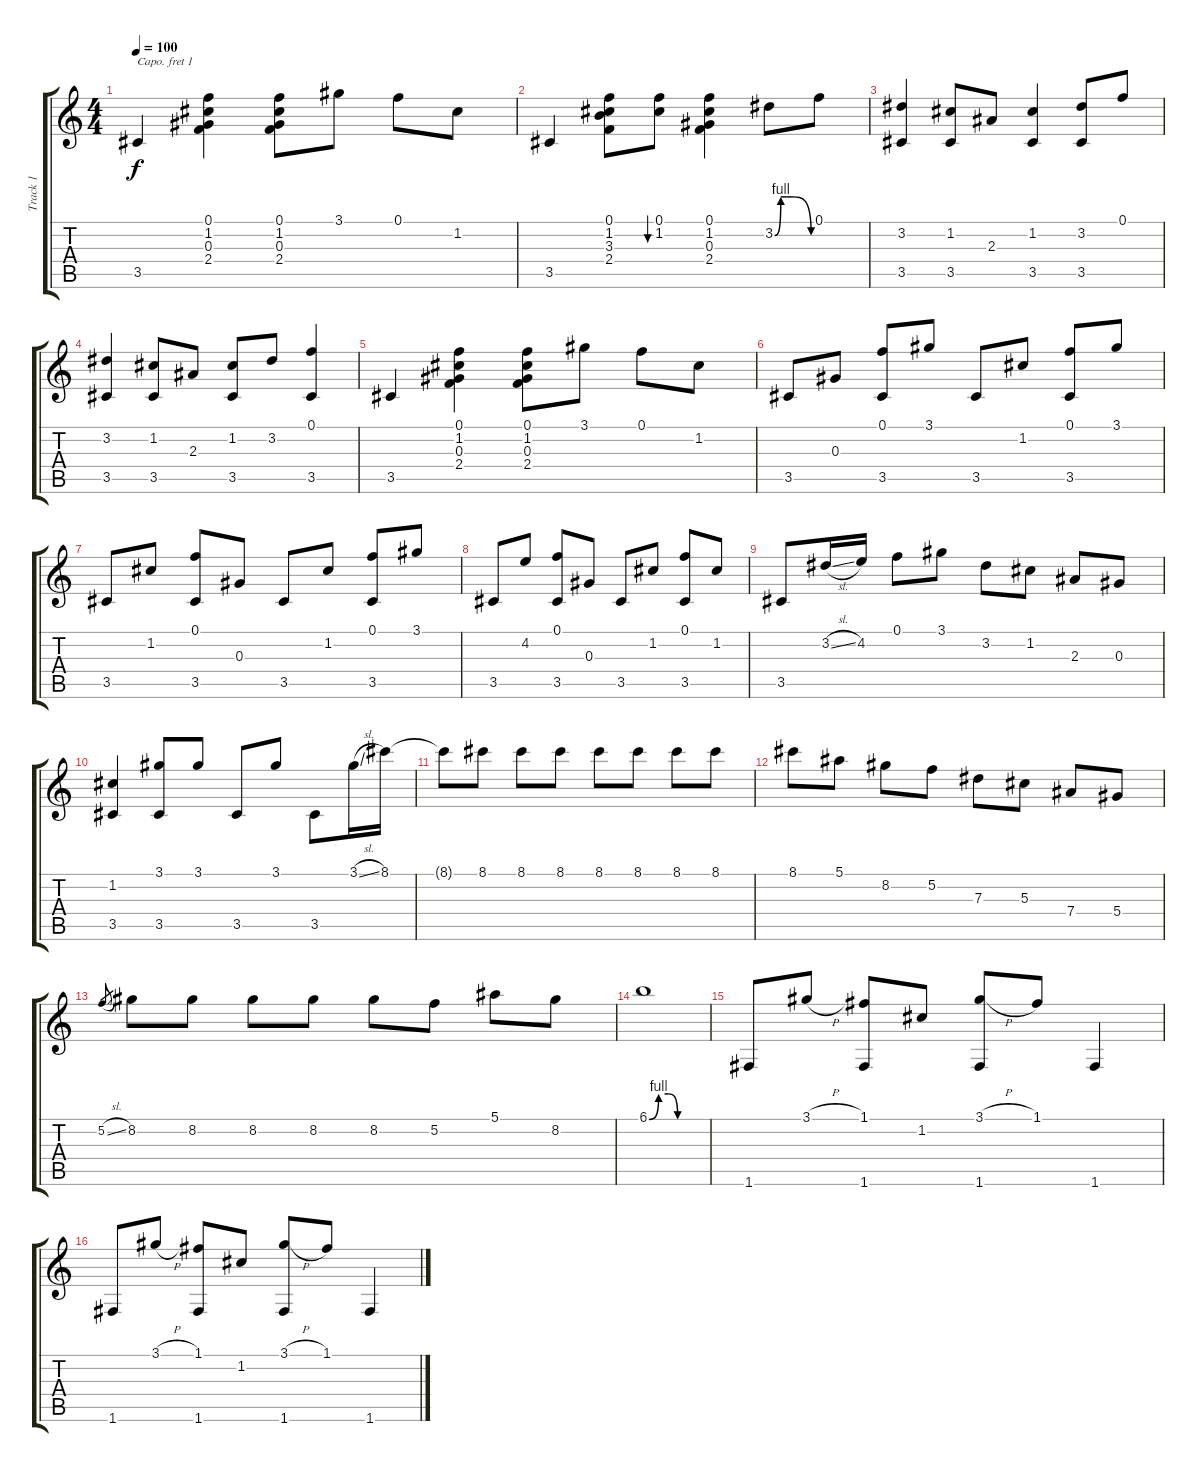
\track ("Track 1" "Track 1") {instrument acousticguitarsteel}
\staff {score tabs}
\capo 1
\tuning (E4 B3 G3 D3 A2 E2) {hide}
\ts (4 4)
\tempo 100
\clef g2
\ks c
3.5.4{dy f} (0.1 1.2 0.3 2.4).4 (0.1 1.2 0.3 2.4).8 3.1.8 0.1.8 1.2.8 |
3.5.4 (0.1 1.2 3.3 2.4).8 (0.1 1.2).8{bu 240} (0.1 1.2 0.3 2.4).4 3.2{be (custom 0 0 10 4 20 4 30 4 60 0)}.8 0.1.8 |
(3.2 3.5).4 (1.2 3.5).8 2.3.8 (1.2 3.5).4 (3.2 3.5).8 0.1.8 |
(3.2 3.5).4 (1.2 3.5).8 2.3.8 (1.2 3.5).8 3.2.8 (0.1 3.5).4 |
3.5.4 (0.1 1.2 0.3 2.4).4 (0.1 1.2 0.3 2.4).8 3.1.8 0.1.8 1.2.8 |
3.5.8 0.3.8 (0.1 3.5).8 3.1.8 3.5.8 1.2.8 (0.1 3.5).8 3.1.8 |
3.5.8 1.2.8 (0.1 3.5).8 0.3.8 3.5.8 1.2.8 (0.1 3.5).8 3.1.8 |
3.5.8 4.2.8 (0.1 3.5).8 0.3.8 3.5.8 1.2.8 (0.1 3.5).8 1.2.8 |
3.5.8 3.2{sl}.16 4.2.16 0.1.8 3.1.8 3.2.8 1.2.8 2.3.8 0.3.8 |
(1.2 3.5).4 (3.1 3.5).8 3.1.8 3.5.8 3.1.8 3.5.8 3.1{sl}.16 8.1.16 |
8.1{t}.8 8.1.8 8.1.8 8.1.8 8.1.8 8.1.8 8.1.8 8.1.8 |
8.1.8 5.1.8 8.2.8 5.2.8 7.3.8 5.3.8 7.4.8 5.4.8 |
5.2{sl}.8{gr} 8.2.8 8.2.8 8.2.8 8.2.8 8.2.8 5.2.8 5.1.8 8.2.8 |
6.1{be (custom 0 0 10 4 20 4 30 0 60 0)}.1 |
1.6.8 3.1{h}.8 (1.1 1.6).8 1.2.8 (3.1{h} 1.6).8 1.1.8 1.6.4 |
1.6.8 3.1{h}.8 (1.1 1.6).8 1.2.8 (3.1{h} 1.6).8 1.1.8 1.6.4
